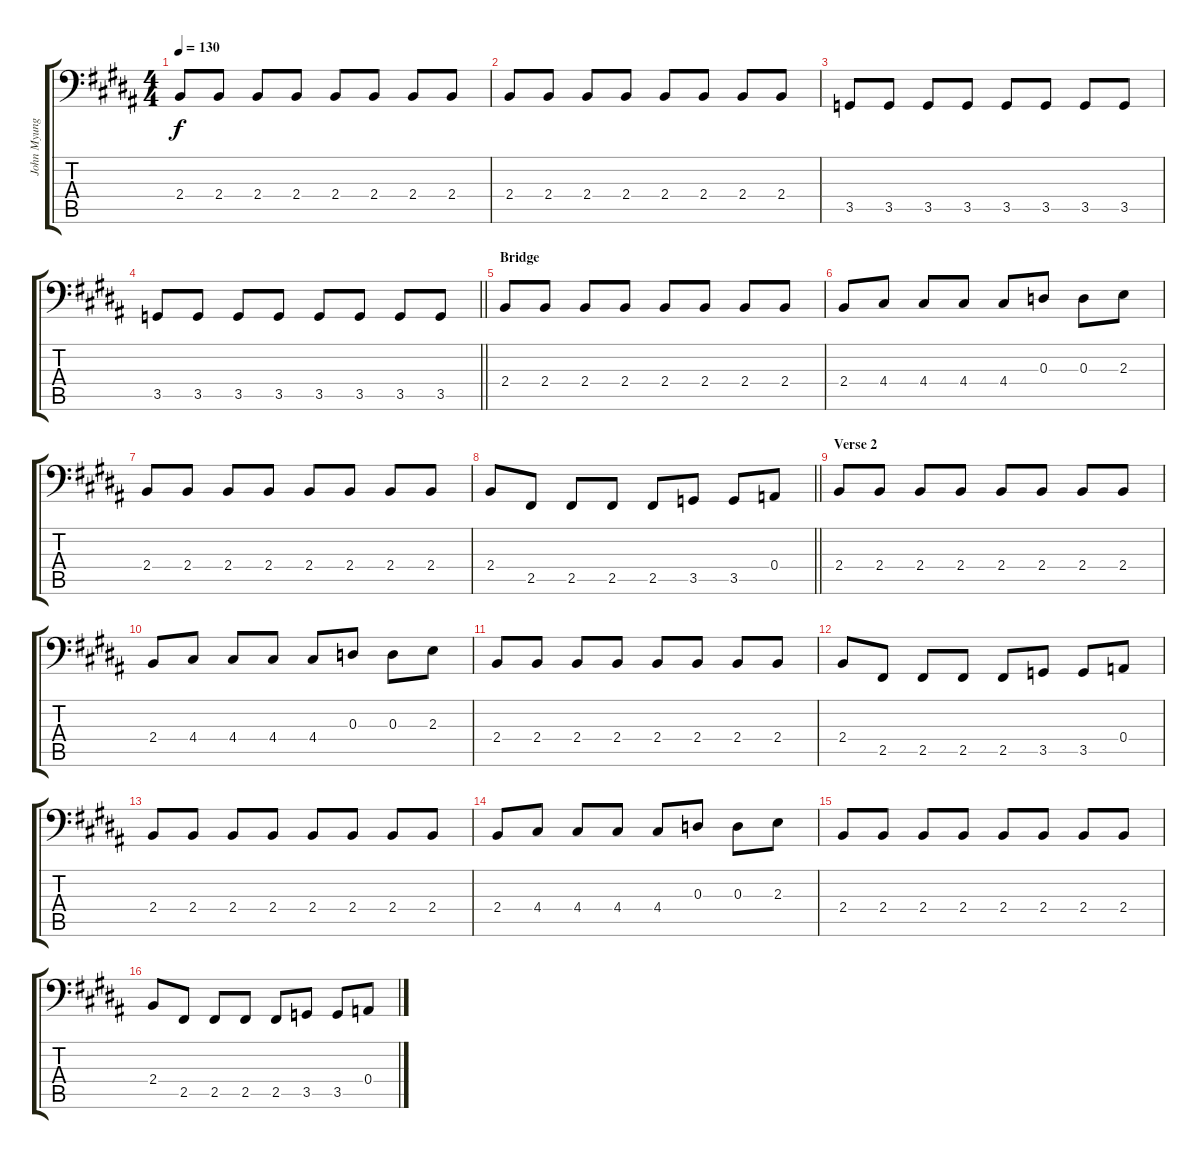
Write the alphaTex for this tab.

\track ("John Myung" "John Myung") {instrument electricbassfinger}
\staff {score tabs}
\tuning (C3 G2 D2 A1 E1 B0) {hide}
\ts (4 4)
\tempo 130
\clef f4
\ks g#minor
2.4.8{dy f} 2.4.8 2.4.8 2.4.8 2.4.8 2.4.8 2.4.8 2.4.8 |
2.4.8 2.4.8 2.4.8 2.4.8 2.4.8 2.4.8 2.4.8 2.4.8 |
3.5.8 3.5.8 3.5.8 3.5.8 3.5.8 3.5.8 3.5.8 3.5.8 |
\barLineRight lightlight
3.5.8 3.5.8 3.5.8 3.5.8 3.5.8 3.5.8 3.5.8 3.5.8 |
\section ("" "Bridge")
2.4.8 2.4.8 2.4.8 2.4.8 2.4.8 2.4.8 2.4.8 2.4.8 |
2.4.8 4.4.8 4.4.8 4.4.8 4.4.8 0.3.8 0.3.8 2.3.8 |
2.4.8 2.4.8 2.4.8 2.4.8 2.4.8 2.4.8 2.4.8 2.4.8 |
\barLineRight lightlight
2.4.8 2.5.8 2.5.8 2.5.8 2.5.8 3.5.8 3.5.8 0.4.8 |
\section ("" "Verse 2")
2.4.8 2.4.8 2.4.8 2.4.8 2.4.8 2.4.8 2.4.8 2.4.8 |
2.4.8 4.4.8 4.4.8 4.4.8 4.4.8 0.3.8 0.3.8 2.3.8 |
2.4.8 2.4.8 2.4.8 2.4.8 2.4.8 2.4.8 2.4.8 2.4.8 |
2.4.8 2.5.8 2.5.8 2.5.8 2.5.8 3.5.8 3.5.8 0.4.8 |
2.4.8 2.4.8 2.4.8 2.4.8 2.4.8 2.4.8 2.4.8 2.4.8 |
2.4.8 4.4.8 4.4.8 4.4.8 4.4.8 0.3.8 0.3.8 2.3.8 |
2.4.8 2.4.8 2.4.8 2.4.8 2.4.8 2.4.8 2.4.8 2.4.8 |
2.4.8 2.5.8 2.5.8 2.5.8 2.5.8 3.5.8 3.5.8 0.4.8
